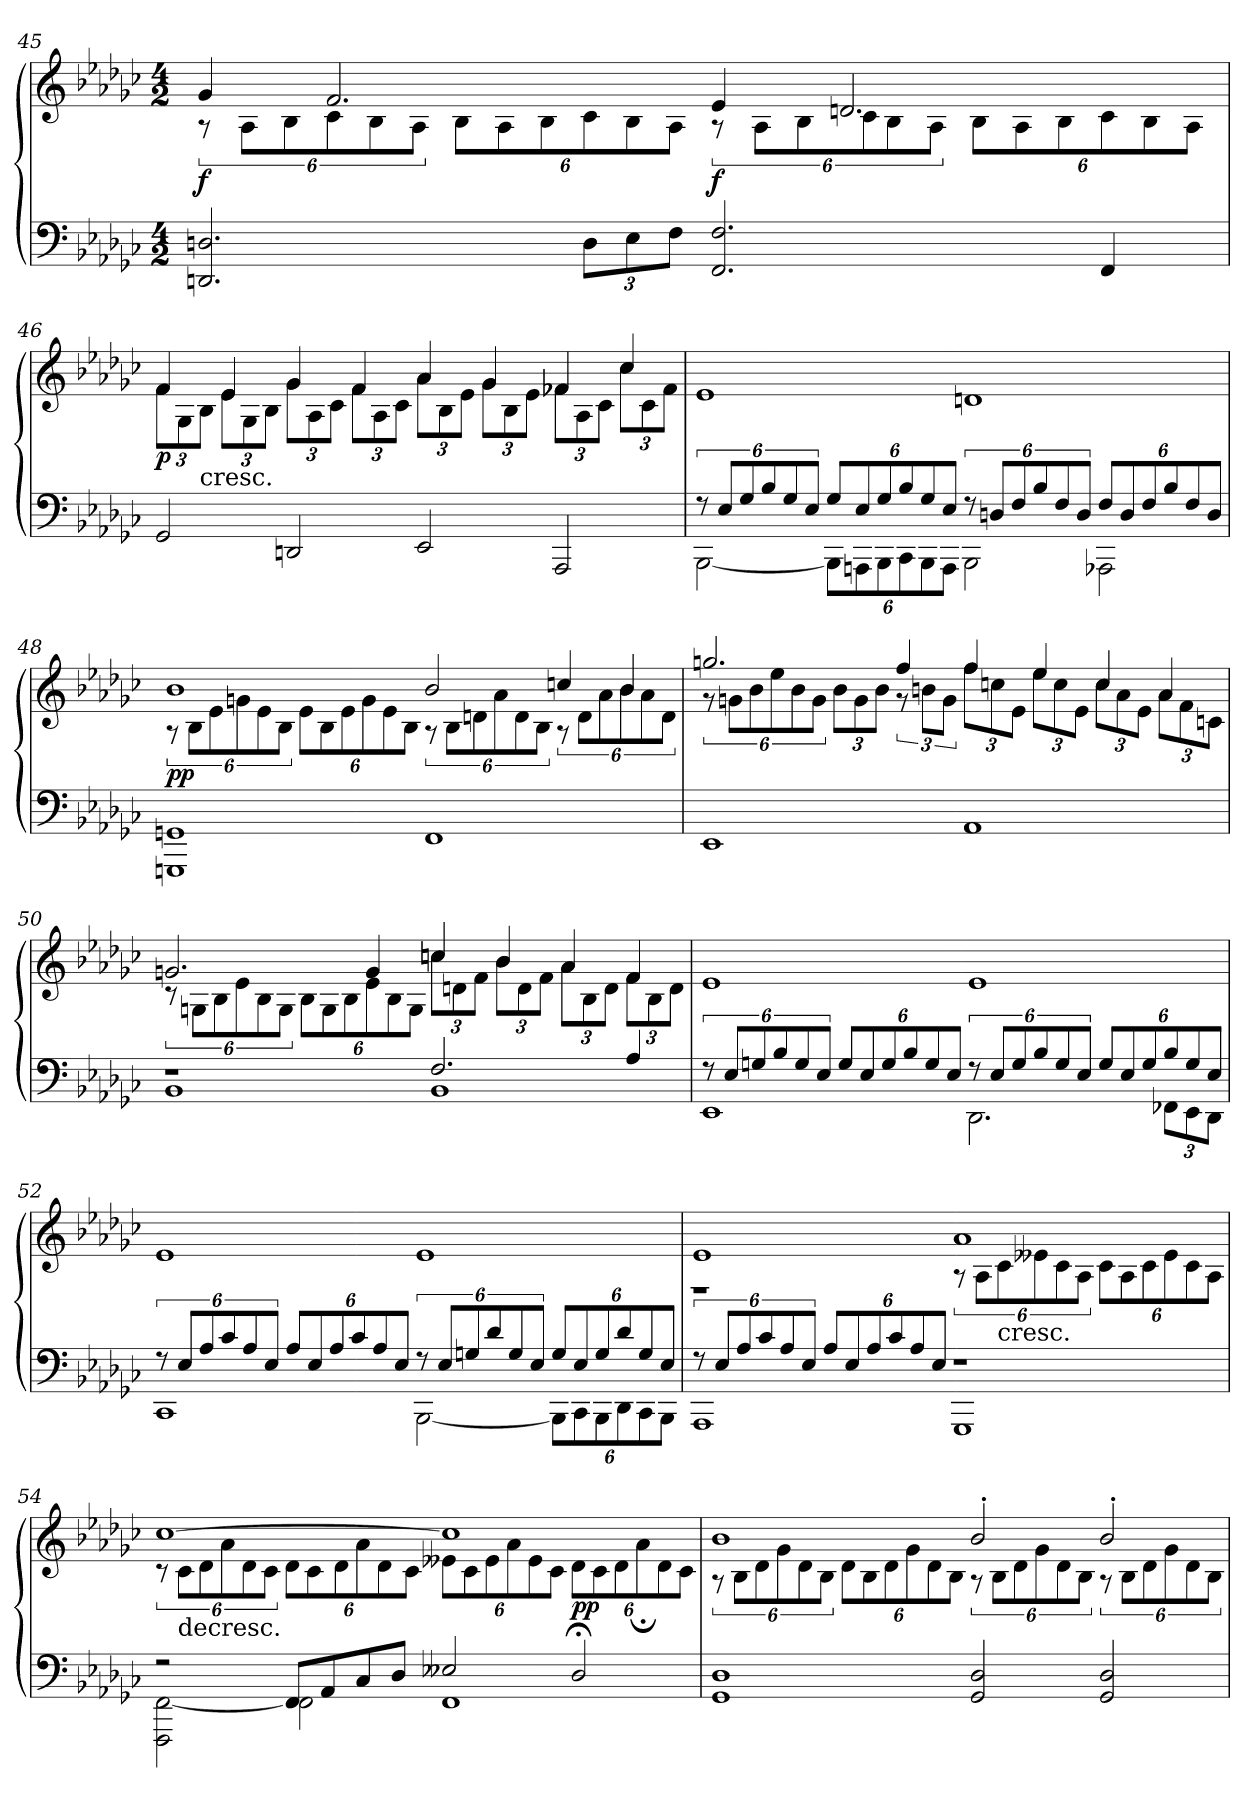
**kern	**kern	**dynam
*part1	*part1	*part1
*staff2	*staff1	*staff1/2
*clefF4	*clefG2	*
*k[b-e-a-d-g-c-]	*k[b-e-a-d-g-c-]	*
*G-:	*G-:	*
*M4/2	*M4/2	*
=45	=45	=45
*	*^	*
2.DDn/ 2.Dn/	4g-/	12r	f
.	.	12A-\L	.
.	.	12B-\	.
.	2.f/	12c-\	.
.	.	12B-\	.
.	.	12A-\J	.
.	.	12B-\L	.
.	.	12A-\	.
.	.	12B-\	.
12D\L	.	12c-\	.
12E-\	.	12B-\	.
12F\J	.	12A-\J	.
2.FF/ 2.F/	4e-/	12r	f
.	.	12A-\L	.
.	.	12B-\	.
.	2.dn/	12c-\	.
.	.	12B-\	.
.	.	12A-\J	.
.	.	12B-\L	.
.	.	12A-\	.
.	.	12B-\	.
4FF/	.	12c-\	.
.	.	12B-\	.
.	.	12A-\J	.
=46	=46	=46	=46
2GG-/	4f/	12f\L	p
.	.	12G-\	.
!	!	!LO:TX:c:t=cresc.	!
.	.	12B-\J	.
.	4e-/	12e-\L	.
.	.	12G-\	.
.	.	12B-\J	.
2DDn/	4g-/	12g-\L	.
.	.	12A-\	.
.	.	12c-\J	.
.	4f/	12f\L	.
.	.	12A-\	.
.	.	12c-\J	.
2EE-/	4a-/	12a-\L	.
.	.	12B-\	.
.	.	12e-\J	.
.	4g-/	12g-\L	.
.	.	12B-\	.
.	.	12e-\J	.
2AAA-/	4f-X/	12f-X\L	.
.	.	12A-\	.
.	.	12c-\J	.
.	4cc-/	12cc-\L	.
.	.	12c-\	.
.	.	12f-\J	.
*	*v	*v	*
=47	=47	=47
*^	*	*
12r	[2BBB-\	1e-	.
12E-/L	.	.	.
12G-/	.	.	.
12B-/	.	.	.
12G-/	.	.	.
12E-/J	.	.	.
12G-/L	12BBB-\L]	.	.
12E-/	12AAAn\	.	.
12G-/	12BBB-\	.	.
12B-/	12CC-\	.	.
12G-/	12BBB-\	.	.
12E-/J	12AAA\J	.	.
12r	2BBB-\	1dn	.
12Dn/L	.	.	.
12F/	.	.	.
12B-/	.	.	.
12F/	.	.	.
12D/J	.	.	.
12F/L	2AAA-X\	.	.
12D/	.	.	.
12F/	.	.	.
12B-/	.	.	.
12F/	.	.	.
12D/J	.	.	.
*v	*v	*	*
=48	=48	=48
*	*^	*
1GGGn 1GGn	1b-	12r	pp
.	.	12B-\L	.
.	.	12e-\	.
.	.	12gn\	.
.	.	12e-\	.
.	.	12B-\J	.
.	.	12e-\L	.
.	.	12B-\	.
.	.	12e-\	.
.	.	12g\	.
.	.	12e-\	.
.	.	12B-\J	.
1FF	2b-/	12r	.
.	.	12B-\L	.
.	.	12dn\	.
.	.	12a-\	.
.	.	12d\	.
.	.	12B-\J	.
.	4ccn/	12r	.
.	.	12d\L	.
.	.	12a-\	.
.	4b-/	12b-\	.
.	.	12a-\	.
.	.	12d\J	.
=49	=49	=49	=49
1EE-	2.ggn/	12r	.
.	.	12gn\L	.
.	.	12b-\	.
.	.	12ee-\	.
.	.	12b-\	.
.	.	12g\J	.
.	.	12b-\L	.
.	.	12g\	.
.	.	12b-\J	.
.	4ff/	12r	.
.	.	12bn\L	.
.	.	12g\J	.
1AA-	4ff/	12ff\L	.
.	.	12ccn\	.
.	.	12e-\J	.
.	4ee-/	12ee-\L	.
.	.	12cc\	.
.	.	12e-\J	.
.	4cc/	12cc\L	.
.	.	12a-\	.
.	.	12e-\J	.
.	4a-/	12a-\L	.
.	.	12f\	.
.	.	12cn\J	.
=50	=50	=50	=50
*^	*	*	*
1r	1BB-	2.gn/	12r	.
.	.	.	12Gn\L	.
.	.	.	12B-\	.
.	.	.	12e-\	.
.	.	.	12B-\	.
.	.	.	12G\J	.
.	.	.	12B-\L	.
.	.	.	12G\	.
.	.	.	12B-\	.
.	.	4g/	12e-\	.
.	.	.	12B-\	.
.	.	.	12G\J	.
2.F/	1BB-	4ccn/	12ccn\L	.
.	.	.	12dn\	.
.	.	.	12f\J	.
.	.	4b-/	12b-\L	.
.	.	.	12d\	.
.	.	.	12f\J	.
.	.	4a-/	12a-\L	.
.	.	.	12B-\	.
.	.	.	12d\J	.
4A-/	.	4f/	12f\L	.
.	.	.	12B-\	.
.	.	.	12d\J	.
*	*	*v	*v	*
=51	=51	=51	=51
12r	1EE-	1e-	.
12E-/L	.	.	.
12Gn/	.	.	.
12B-/	.	.	.
12G/	.	.	.
12E-/J	.	.	.
12G/L	.	.	.
12E-/	.	.	.
12G/	.	.	.
12B-/	.	.	.
12G/	.	.	.
12E-/J	.	.	.
12r	2.DD-\	1e-	.
12E-/L	.	.	.
12G/	.	.	.
12B-/	.	.	.
12G/	.	.	.
12E-/J	.	.	.
12G/L	.	.	.
12E-/	.	.	.
12G/	.	.	.
12B-/	12FF-X\L	.	.
12G/	12EE-\	.	.
12E-/J	12DD-\J	.	.
=52	=52	=52	=52
12r	1CC-	1e-	.
12E-/L	.	.	.
12A-/	.	.	.
12c-/	.	.	.
12A-/	.	.	.
12E-/J	.	.	.
12A-/L	.	.	.
12E-/	.	.	.
12A-/	.	.	.
12c-/	.	.	.
12A-/	.	.	.
12E-/J	.	.	.
12r	[2BBB-\	1e-	.
12E-/L	.	.	.
12Gn/	.	.	.
12d-/	.	.	.
12G/	.	.	.
12E-/J	.	.	.
12G/L	12BBB-\L]	.	.
12E-/	12CC-\	.	.
12G/	12BBB-\	.	.
12d-/	12DD-\	.	.
12G/	12CC-\	.	.
12E-/J	12BBB-\J	.	.
=53	=53	=53	=53
*	*	*^	*
12r	1AAA-	1e-	1r	.
12E-/L	.	.	.	.
12A-/	.	.	.	.
12c-/	.	.	.	.
12A-/	.	.	.	.
12E-/J	.	.	.	.
12A-/L	.	.	.	.
12E-/	.	.	.	.
12A-/	.	.	.	.
12c-/	.	.	.	.
12A-/	.	.	.	.
12E-/J	.	.	.	.
1r	1GGG-	1a-	12r	.
.	.	.	12A-\L	.
!	!	!	!LO:TX:c:t=cresc.	!
.	.	.	12c-\	.
.	.	.	12e--X\	.
.	.	.	12c-\	.
.	.	.	12A-\J	.
.	.	.	12c-\L	.
.	.	.	12A-\	.
.	.	.	12c-\	.
.	.	.	12e--\	.
.	.	.	12c-\	.
.	.	.	12A-\J	.
=54	=54	=54	=54	=54
2r	2FFF\ [2FF\	[1cc-	12r	.
!	!	!	!LO:TX:c:t=decresc.	!
.	.	.	12c-\L	.
.	.	.	12d-\	.
.	.	.	12a-\	.
.	.	.	12d-\	.
.	.	.	12c-\J	.
8FF/L]	2FF\	.	12d-\L	.
.	.	.	12c-\	.
8AA-/	.	.	.	.
.	.	.	12d-\	.
8C-/	.	.	12a-\	.
.	.	.	12d-\	.
8D-/J	.	.	.	.
.	.	.	12c-\J	.
2E--X/	1FF	1cc-]	12e--X\L	.
.	.	.	12c-\	.
.	.	.	12e--\	.
.	.	.	12a-\	.
.	.	.	12e--\	.
.	.	.	12c-\J	.
2D-;</	.	.	12d-\L	pp
.	.	.	12c-\	.
.	.	.	12d-\	.
.	.	.	12a-;<\	.
.	.	.	12d-\	.
.	.	.	12c-\J	.
*v	*v	*	*	*
=55	=55	=55	=55
1GG- 1D-	1b-	12r	.
.	.	12B-\L	.
.	.	12d-\	.
.	.	12g-\	.
.	.	12d-\	.
.	.	12B-\J	.
.	.	12d-\L	.
.	.	12B-\	.
.	.	12d-\	.
.	.	12g-\	.
.	.	12d-\	.
.	.	12B-\J	.
2GG-/ 2D-/	2b-'/	12r	.
.	.	12B-\L	.
.	.	12d-\	.
.	.	12g-\	.
.	.	12d-\	.
.	.	12B-\J	.
2GG-/ 2D-/	2b-'/	12r	.
.	.	12B-\L	.
.	.	12d-\	.
.	.	12g-\	.
.	.	12d-\	.
.	.	12B-\J	.
*	*v	*v	*
=	=	=
*-	*-	*-
